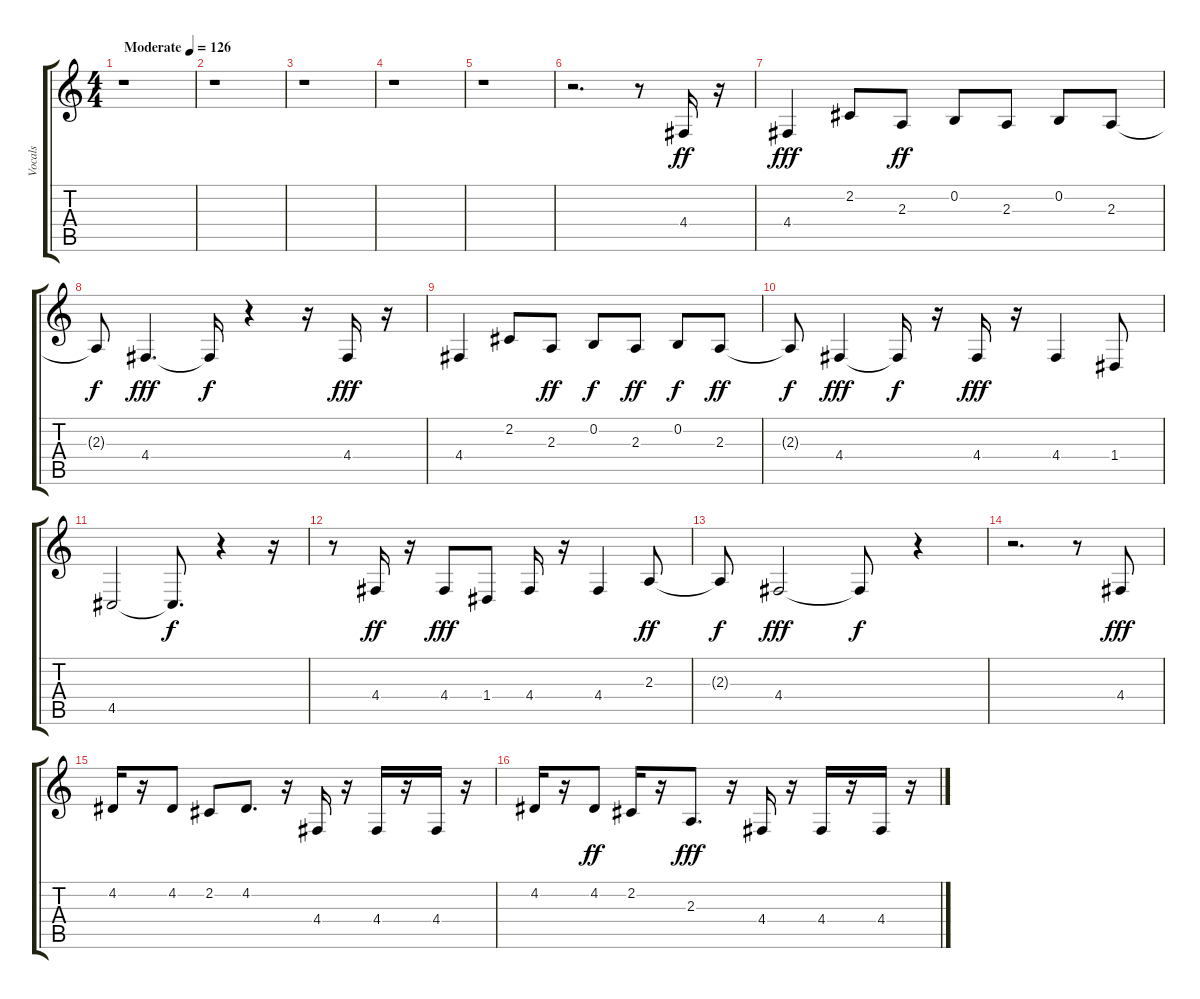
\track ("Vocals" "Vocals") {instrument trombone}
\staff {score tabs}
\tuning (E4 B3 G3 D3 A2 E2) {hide}
\ts (4 4)
\tempo (126 "Moderate")
\clef g2
\ks c
r.1{dy ff instrument trombone} |
r.1 |
r.1 |
r.1 |
r.1 |
r.2{d} r.8 4.4.16 r.16 |
4.4.4{dy fff} 2.2.8 2.3.8{dy ff} 0.2.8 2.3.8 0.2.8 2.3.8 |
2.3{t}.8{dy f} 4.4.4{d dy fff} 4.4{t}.16{dy f} r.4 r.16 4.4.16{dy fff} r.16 |
4.4.4 2.2.8 2.3.8{dy ff} 0.2.8{dy f} 2.3.8{dy ff} 0.2.8{dy f} 2.3.8{dy ff} |
2.3{t}.8{dy f} 4.4.4{dy fff} 4.4{t}.16{dy f} r.16 4.4.16{dy fff} r.16 4.4.4 1.4.8 |
4.5.2 4.5{t}.8{d dy f} r.4 r.16 |
r.8 4.4.16{dy ff} r.16 4.4.8{dy fff} 1.4.8 4.4.16 r.16 4.4.4 2.3.8{dy ff} |
2.3{t}.8{dy f} 4.4.2{dy fff} 4.4{t}.8{dy f} r.4 |
r.2{d} r.8 4.4.8{dy fff} |
4.2.16 r.16 4.2.8 2.2.8 4.2.8{d} r.16 4.4.16 r.16 4.4.16 r.16 4.4.16 r.16 |
4.2.16 r.16 4.2.8{dy ff} 2.2.16 r.16 2.3.8{d dy fff} r.16 4.4.16 r.16 4.4.16 r.16 4.4.16 r.16
